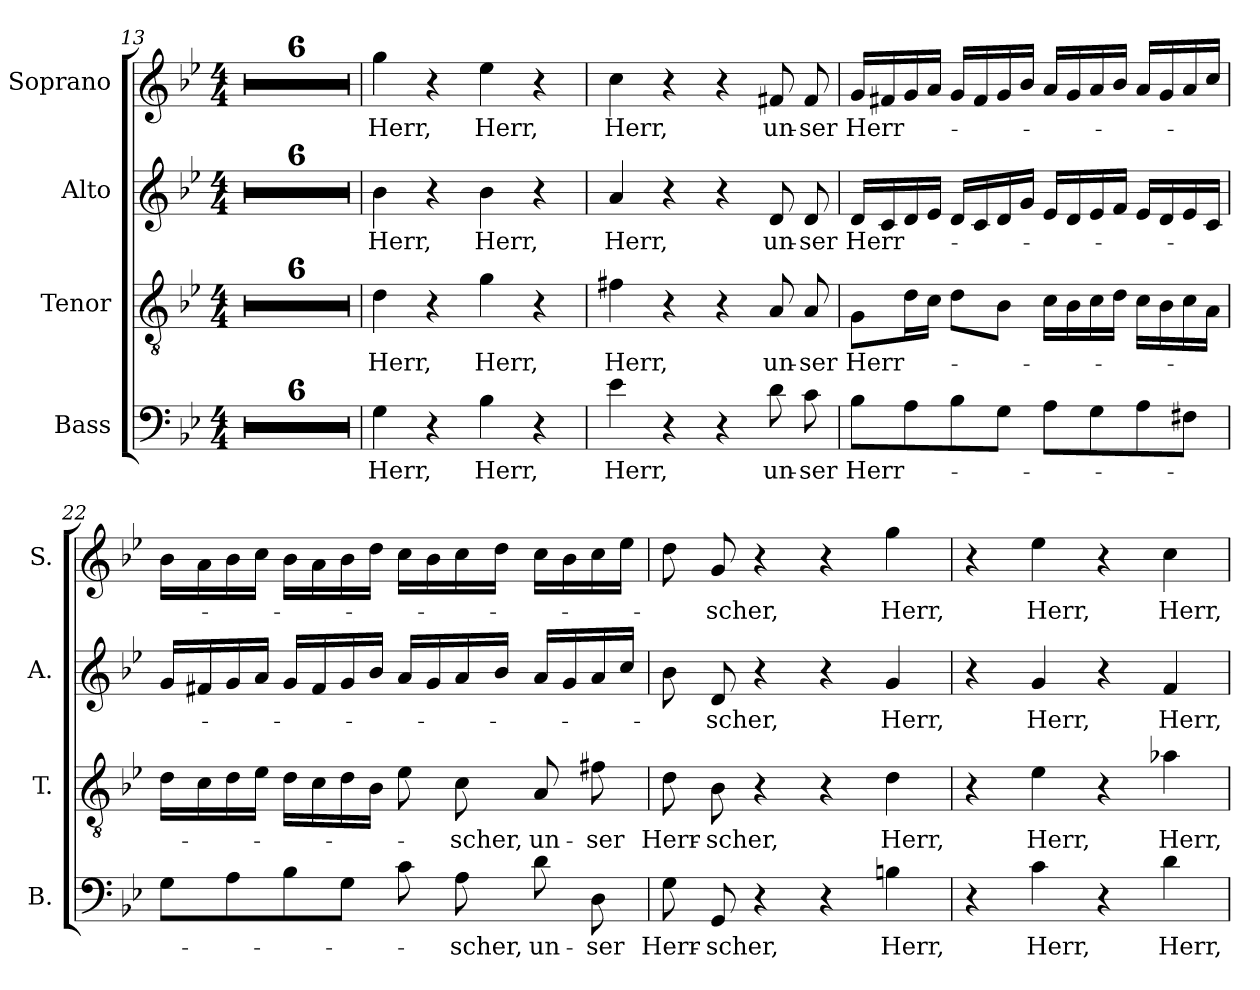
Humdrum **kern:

**kern	**text	**kern	**text	**kern	**text	**kern	**text
*part4	*part4	*part3	*part3	*part2	*part2	*part1	*part1
*staff4	*staff4	*staff3	*staff3	*staff2	*staff2	*staff1	*staff1
*I"Bass	*	*I"Tenor	*	*I"Alto	*	*I"Soprano	*
*I'B.	*	*I'T.	*	*I'A.	*	*I'S.	*
*clefF4	*	*clefGv2	*	*clefG2	*	*clefG2	*
*k[b-e-]	*	*k[b-e-]	*	*k[b-e-]	*	*k[b-e-]	*
*B-:	*	*B-:	*	*B-:	*	*B-:	*
*M4/4	*	*M4/4	*	*M4/4	*	*M4/4	*
=13	=13	=13	=13	=13	=13	=13	=13
1r	.	1r	.	1r	.	1r	.
=14	=14	=14	=14	=14	=14	=14	=14
1r	.	1r	.	1r	.	1r	.
=15	=15	=15	=15	=15	=15	=15	=15
1r	.	1r	.	1r	.	1r	.
=16	=16	=16	=16	=16	=16	=16	=16
1r	.	1r	.	1r	.	1r	.
=17	=17	=17	=17	=17	=17	=17	=17
1r	.	1r	.	1r	.	1r	.
=18	=18	=18	=18	=18	=18	=18	=18
1r	.	1r	.	1r	.	1r	.
=19	=19	=19	=19	=19	=19	=19	=19
*	*	*	*	*	*	*MM65	*
!	!LO:LY:b	!	!LO:LY:b	!	!LO:LY:b	!	!LO:LY:b
4G\	Herr,	4d\	Herr,	4b-\	Herr,	4gg\	Herr,
4r	.	4r	.	4r	.	4r	.
!	!LO:LY:b	!	!LO:LY:b	!	!LO:LY:b	!	!LO:LY:b
4B-\	Herr,	4g\	Herr,	4b-\	Herr,	4ee-\	Herr,
4r	.	4r	.	4r	.	4r	.
=20	=20	=20	=20	=20	=20	=20	=20
!	!LO:LY:b	!	!LO:LY:b	!	!LO:LY:b	!	!LO:LY:b
4e-\	Herr,	4f#X\	Herr,	4a/	Herr,	4cc\	Herr,
4r	.	4r	.	4r	.	4r	.
4r	.	4r	.	4r	.	4r	.
!	!LO:LY:b	!	!LO:LY:b	!	!LO:LY:b	!	!LO:LY:b
8d\	un-	8A/	un-	8d/	un-	8f#X/	un-
!	!LO:LY:b	!	!LO:LY:b	!	!LO:LY:b	!	!LO:LY:b
8c\	-ser	8A/	-ser	8d/	-ser	8f#/	-ser
=21	=21	=21	=21	=21	=21	=21	=21
!	!LO:LY:b	!	!LO:LY:b	!	!LO:LY:b	!	!LO:LY:b
8B-\L	Herr-	8G\L	Herr-	16d/LL	Herr-	16g/LL	Herr-
.	.	.	.	16c/	.	16f#X/	.
8A\	.	16d\L	.	16d/	.	16g/	.
.	.	16c\JJ	.	16e-/JJ	.	16a/JJ	.
8B-\	.	8d\L	.	16d/LL	.	16g/LL	.
.	.	.	.	16c/	.	16f#/	.
8G\J	.	8B-\J	.	16d/	.	16g/	.
.	.	.	.	16g/JJ	.	16b-/JJ	.
8A\L	.	16c\LL	.	16e-/LL	.	16a/LL	.
.	.	16B-\	.	16d/	.	16g/	.
8G\	.	16c\	.	16e-/	.	16a/	.
.	.	16d\JJ	.	16f/JJ	.	16b-/JJ	.
8A\	.	16c\LL	.	16e-/LL	.	16a/LL	.
.	.	16B-\	.	16d/	.	16g/	.
8F#X\J	.	16c\	.	16e-/	.	16a/	.
.	.	16A\JJ	.	16c/JJ	.	16cc/JJ	.
!!LO:LB:g=z
=22	=22	=22	=22	=22	=22	=22	=22
8G\L	.	16d\LL	.	16g/LL	.	16b-\LL	.
.	.	16c\	.	16f#X/	.	16a\	.
8A\	.	16d\	.	16g/	.	16b-\	.
.	.	16e-\JJ	.	16a/JJ	.	16cc\JJ	.
8B-\	.	16d\LL	.	16g/LL	.	16b-\LL	.
.	.	16c\	.	16f#/	.	16a\	.
8G\J	.	16d\	.	16g/	.	16b-\	.
.	.	16B-\JJ	.	16b-/JJ	.	16dd\JJ	.
8c\	.	8e-\	.	16a/LL	.	16cc\LL	.
.	.	.	.	16g/	.	16b-\	.
!	!LO:LY:b	!	!LO:LY:b	!	!	!	!
8A\	-scher,	8c\	-scher,	16a/	.	16cc\	.
.	.	.	.	16b-/JJ	.	16dd\JJ	.
!	!LO:LY:b	!	!LO:LY:b	!	!	!	!
8d\	un-	8A/	un-	16a/LL	.	16cc\LL	.
.	.	.	.	16g/	.	16b-\	.
!	!LO:LY:b	!	!LO:LY:b	!	!	!	!
8D\	-ser	8f#X\	-ser	16a/	.	16cc\	.
.	.	.	.	16cc/JJ	.	16ee-\JJ	.
=23	=23	=23	=23	=23	=23	=23	=23
!	!LO:LY:b	!	!LO:LY:b	!	!	!	!
8G\	Herr-	8d\	Herr-	8b-\	.	8dd\	.
!	!LO:LY:b	!	!LO:LY:b	!	!LO:LY:b	!	!LO:LY:b
8GG/	-scher,	8B-\	-scher,	8d/	-scher,	8g/	-scher,
4r	.	4r	.	4r	.	4r	.
4r	.	4r	.	4r	.	4r	.
!	!LO:LY:b	!	!LO:LY:b	!	!LO:LY:b	!	!LO:LY:b
4Bn\	Herr,	4d\	Herr,	4g/	Herr,	4gg\	Herr,
=24	=24	=24	=24	=24	=24	=24	=24
4r	.	4r	.	4r	.	4r	.
!	!LO:LY:b	!	!LO:LY:b	!	!LO:LY:b	!	!LO:LY:b
4c\	Herr,	4e-\	Herr,	4g/	Herr,	4ee-\	Herr,
4r	.	4r	.	4r	.	4r	.
!	!LO:LY:b	!	!LO:LY:b	!	!LO:LY:b	!	!LO:LY:b
4d\	Herr,	4a-X\	Herr,	4f/	Herr,	4cc\	Herr,
=	=	=	=	=	=	=	=
*-	*-	*-	*-	*-	*-	*-	*-
